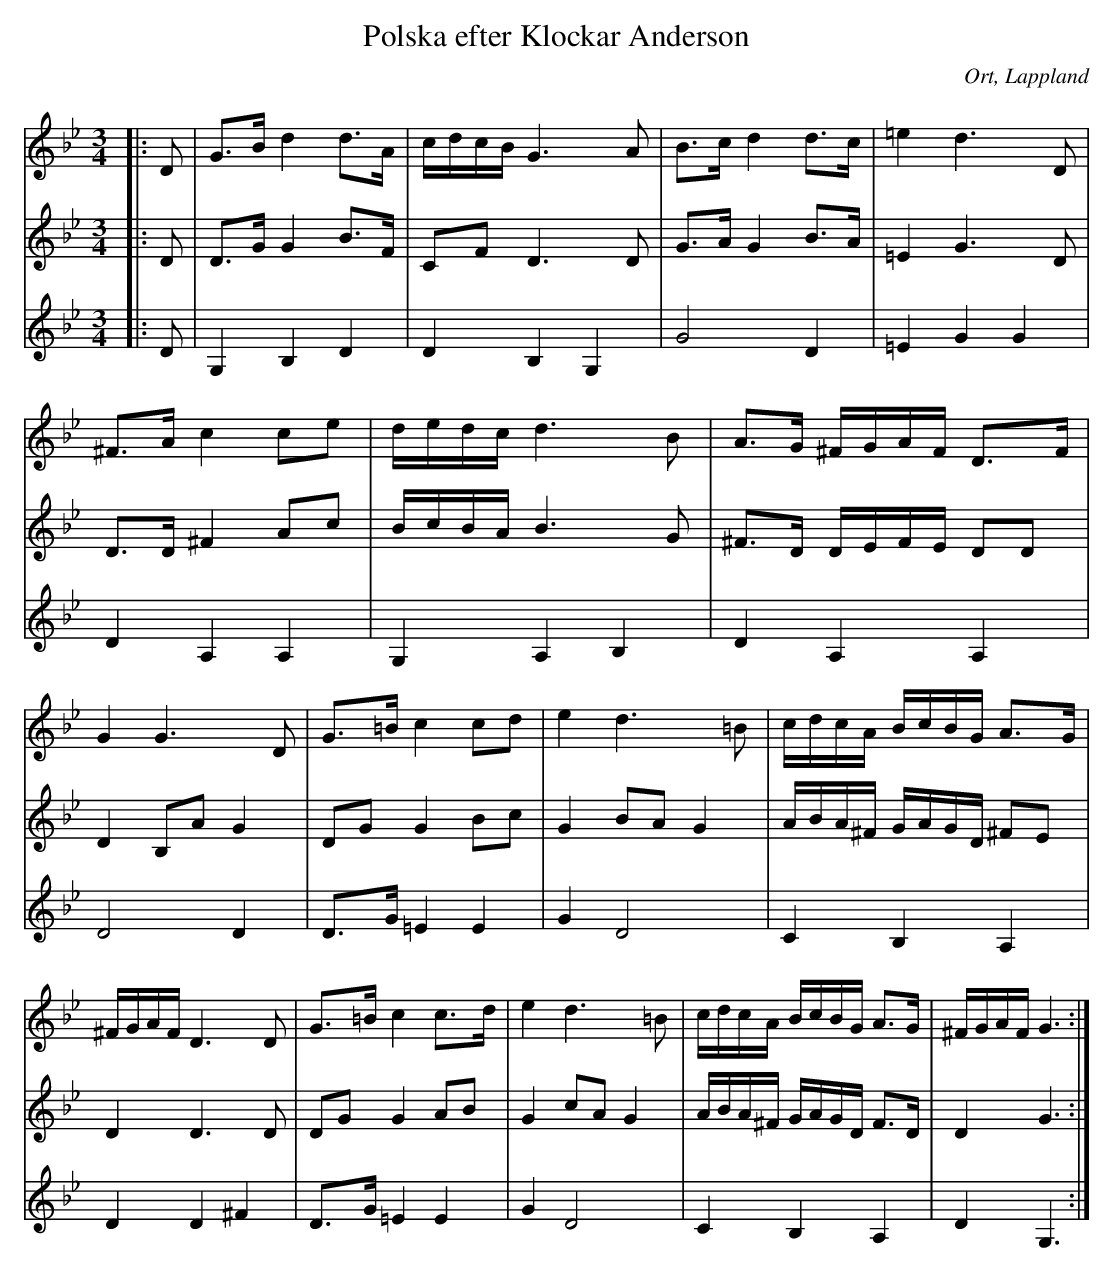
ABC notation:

X:1
T:Polska efter Klockar Anderson
O:Ort, Lappland
M:3/4
L:1/16
K:Gm
V:1
|: D2 | G3B d4 d3A | cdcB G6 A2 | B3c d4 d3c | =e4 d6 D2 | ^F3A c4 c2e2 | dedc d6 B2 | A3G ^FGAF D3F | G4 G6 D2 | G3=B c4 c2d2 | e4 d6 =B2 | cdcA BcBG A3G |^FGAF D6 D2 | G3=B c4 c3d | e4 d6 =B2 | cdcA BcBG A3G | ^FGAF G6 :|
V:2
|: D2 | D3G G4 B3F | C2F2 D6 D2  | G3A G4 B3A | =E4 G6 D2 | D3D ^F4 A2c2 | BcBA B6 G2 | ^F3D DEFE D2D2 | D4 B,2A2 G4 | D2G2 G4 B2c2 | G4 B2A2 G4 | ABA^F GAGD ^F2E2 | D4 D6 D2 | D2G2 G4 A2B2 | G4 c2A2 G4 | ABA^F GAGD F3D | D4 G6 :|
V:3
|:D2 | G,4 B,4 D4 | D4 B,4 G,4 | G8 D4  | =E4 G4 G4 | D4 A,4 A,4 | G,4 A,4 B,4 | D4 A,4 A,4 | D8 D4 | D3G1 =E4 E4 | G4 D8 | C4 B,4 A,4 | D4 D4 ^F4 | D3G1 =E4 E4 | G4 D8 | C4 B,4 A,4 | D4 G,6 :|
